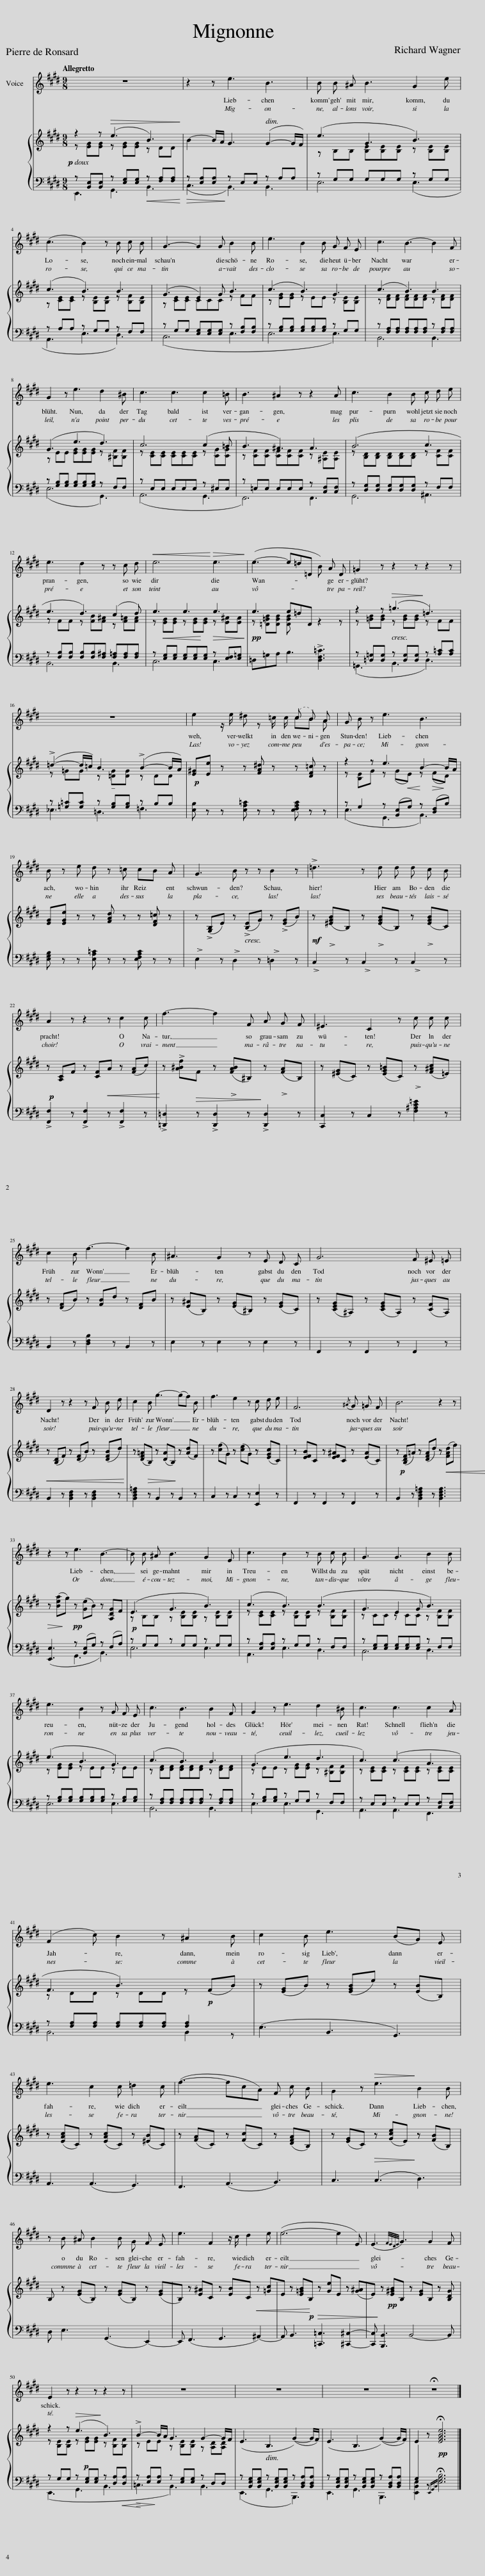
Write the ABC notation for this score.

X:1
%%score ( 1 2 ) { ( 3 4 ) | ( 5 6 ) }
L:1/8
Q:1/4=88
M:9/8
I:linebreak $
K:E
V:1 treble
V:2 treble
V:3 treble
V:4 treble
V:5 bass
V:6 bass
V:1
 z9 | z2 z e3 B3 | B B ^A B3 G2 e |$ (c3 B2) z B c B | G3- G2 G B2 B | %5
 e3 B2 B G F E | c3 B3- B2 F |$ G2 z e3 d2 ^B | c3 c3 c2 =B | B3 ^A2 z z2 A | %10
 c3 B2 B c d e |$ e3 d2 z z c d |!<(! e6!<)!!>(! e3!>)! | (e3- e=d=D B) A D | =G2 z z2 z z2 z |$ %15
 z9 | e2 z/ e/ ^d z =c/ c/ (c B) A | G B z e3 B3 |$ B z e d z =c cB A | G3 B z z B2 z | %20
 !>!=d3 z d d d c B |$ A2 z z2 z c2 c | f3- f2 F A G F | ^E3 C2 z c c c |$ c2 B f3- f2 B | %25
 ^A3 G2 z E D C | G6 F ^E =E |$ D2 z z2 z F B d | c2 B g3- (gf) B | f3 e2 z c d e | %30
 F6{/^A} G =G F | B6 z2 z |$ z2 z e3 B3- | B B ^A B3 G2 E | c3 B2 z B c B | %35
 G3 G3 B2 B |$ e3 B2 z G F E | c3 B3 B2 F | G2 z e3 d2 ^B | c3 c3 c2 A |$ %40
 (F2 c) B2 z ^A2 B | c2 B e3 (BG) E |$ e3 c2 c =d2 c | (f3- fcA) F c B | G2 z!>(! e3!>)! B2 B |$ %45
 z B ^A B2 B G F E | e3 F2 z/ c/ d2 e | (e6- e2 E) | (E3{FEDE} G3) G2 F |$ E2 z z2 z z2 z | %50
 z9 | z9 | z9 | !fermata!z9 |] %54
V:2
 x9 | x9 | x9 |$ x9 | x9 | %5
 x9 | x9 |$ x9 | x9 | x9 | %10
 x9 |$ x9 | x9 | x9 | x9 |$ %15
 x9 | x6 =cB A | x9 |$ x9 | x9 | %20
 x9 |$ x9 | x9 | x9 |$ x9 | %25
 x9 | x9 |$ x9 | x9 | x9 | %30
 x9 | x9 |$ x9 | x9 | x9 | %35
 x9 |$ x9 | x9 | x9 | x9 |$ %40
 x9 | x9 |$ x9 | x9 | x9 |$ %45
 x9 | x9 | x9 | x9 |$ x9 | %50
 x9 | x9 | x9 | x9 |] %54
V:3
 z2 z!>(! (e3 B3)!>)! | B2- B/A/ G3 (G2- G/F/) | (e3 G3 B3) |$ (c3 B3) B3 | (G3 E2) G B3 | %5
 (c3 B3) G3 | (c3 B3) B3 |$ (G3 e3 d3) | c6 (c2 =B | B3 ^A3) A3 | %10
 (B6 c3 |$ e3 d3) (c2 d) | e3 e3!>(! e3!>)! |!pp! e3 e=d=D z2 z | z2 z!>(! (=g3!>)! =d3) |$ %15
 (!>!=d2- d/=c/) B3 (!>!B2- B/A/) |!p! [E^G][Ee] z z [FA^d] z z [DF=c] z | z2 z e3 B2- B/A/ |$ [EG][EGe] z z [FAd] z z [DF=c] z | z (!>![G,B,]E) z (!>![B,E]G) z (!>![EG]B) | %20
 z (!>![^EGB]B,) z (!>![EGB]B,) z (!>![EGB]C) |$ z [A,C]F z [CF]A z ([FA]c) | z !>![A^Bf]F z (!>![FAB]^B,) z (!>![FA]B,) | z ([^EG]C) z ([EG=B]C) z ([F^Ac]=E) |$ z ([DF]B) z [FB]d z [DF]B | %25
 z ([E^A]B,) z ([EG]^B,) z ([EG]C) | z ([CEG]^A,) z ([CEG]A,) z ([CF]A,) |$ z ([B,D]F) z ([DF]B) z ([DFB]d) | z ([DF=A]B,) z ([DA]B,) z ([Ad]F) | z ([cf]G) z ([ce]G) z ([EGc]C) | %30
 z [EFB]C z [EF^A]C z ([EA]C) | z ([B,DF]=A) z ([DFA]d) z!<(! ([FAd]!<)!f) |$!>(! z ([Bea]!>)!g)!pp! z ([Ge]B) z [A,DG]F | (E3 G3 B3) | (c3 B3) (B3 | %35
 G3 E2 G B3) |$ (e3 B3 G3) | (c3 B3) B3 | (G3 e3 d3 | c3) (c3 A3 |$ %40
 F3 B3) z!p! (FB) | z ([EG]B) z ([EGB]e) z ([EB]B,) |$ z ([EAc]C) z ([EAc]C) z ([^EB]C) | z ([FA]C) z ([Fc]C) z ([DFA]B,) | z ([EG]C) z ([Gce]E) z ([FB]B,) |$ %45
 B, z ([EG]B,) z ([EG]B,) z ([EG] |B,) z [E^A]C z [EB]C z [=Gc] |E z [E=GB]B, z [Ge]E z ([G^A] |E) z!pp! [E^GB]B, z [EG]B, z [B,DG] |$ z2 z!>(! (e3!>)! B3) | %50
 !>!B2- B/A/ G3 G2- G/F/ | (E3 B,3 (G2-) G/F/) | (E3 B,3 (G2-) G/F/) | E2 z!pp! !fermata![EGBe]6 |] %54
V:4
 z [EG][EG] z [EG][EG] z DD | x9 | z B,B, [B,E][B,E][B,E] z [B,E][B,E] |$ z [CE][CE] z [B,E][B,E] z [B,F][B,E] | z [CE][CE] CCC z FF | %5
 z [EG][EG] z EE z [B,E][B,E] | z [DF][DF] [DF][DF][DF] z [DF][DF] |$ z EE [EG][EG][EG] z [^B,F][B,F] | z [CE][CE] [CE][CE][CE] z [CG][CG] | z [CF][CF] [CF][CF][CF] z [^A,E][A,E] | %10
 z [B,D][B,D] [B,D][B,D][B,D] z [CF][CF] |$ z FF z [FB][F^A] z [F=A][FA] | z!<(! [EG][EG] z [EG]!<)![EG] z [E^A][EA] | z [=D=GB][DGB] [DGB] x5 | z [=GB][GB] z [GB][GB] z FF |$ %15
 z =GG z !tenuto![=DG][DG] z DD | x9 | z [B,E]G z (G!<(!E)!<)! z!>(! (F!>)!D) |$ x9 | x9 | %20
 x9 |$ x9 | x9 | x9 |$ x9 | %25
 x9 | x9 |$ x9 | x9 | x9 | %30
 x9 | x9 |$ x9 | z B,B, z [B,E][B,E] z [B,E][B,E] | z [CE][CE] z [B,E][B,E] z [B,F][B,F] | %35
 z CC z CC z [B,F][B,F] |$ z [EG][EG] z EE z EE | z [DF][DF] [DF][DF][DF] z [DF][DF] | z EE z [EG][EG] z [^B,F][B,F] | z [CE][CE] z [CE][CE] z [CE][CE] |$ %40
 z DD z DD x3 | x9 |$ x9 | x9 | x9 |$ %45
 x9 | x9 | x9 | x9 |$ z [B,E][B,E] z [EG][EG] z [B,F][B,F] | %50
 z EE z [B,E][B,E] z [A,D][A,D] | x9 | x9 | x9 |] %54
V:5
!p! z [B,,E,][B,,E,] z [E,G,][E,G,]!<(! z [F,A,][F,A,]!<)! |!>(! z [E,A,][E,A,]!>)! z E,E, z A,A, | z G,G, G,G,G, z G,G, |$ z A,A, z G,G, z F,F, | z G,G, [E,G,][E,G,][E,G,] z [F,B,][F,B,] | %5
 z [G,B,][G,B,] [G,B,][G,B,][G,B,] z G,G, | z [F,A,][F,A,] [F,A,][F,A,][F,A,] z [F,A,][F,A,] |$ z [G,B,][G,B,] [G,B,][G,B,][G,B,] z F,F, | z E,E, E,E,E, z ^E,E, | z =E,E, E,E,E, z [C,F,][C,F,] | %10
 z [D,G,][D,G,] [D,G,][D,G,][D,G,] z F,F, |$ z [F,B,][F,B,] [F,B,][F,B,][F,^A,] [F,=A,][F,A,][F,A,] | z [E,G,][E,G,] [E,G,][E,G,][E,G,] z [E,F,][E,=G,] | =D,=G,A, B,3 !>![D,F,=C]3 | z [=D,=G,][D,G,] z [D,G,][D,G,] z [A,=C][A,C] |$ %15
 z [=G,=C][G,C] z [G,B,][G,B,] z B,B, | [E,B,] z z [E,A,=C] z z [E,F,A,C] z z | z G,2 z ([B,,E,]G,) z ([D,F,]B,) |$ [E,G,B,] z z [E,A,=C] z z [E,F,A,C] z z | !>!E,2 z !>!D,2 z !>!=D,2 z | %20
!mf! !>!C,2 z !>!C,2 z !>!C,2 z |$!p! !>![F,,F,]2 z !>![F,,F,]2!<(! z !>![F,,F,]2 z!<)! | !>![=D,,=D,]2!>(! z !>![D,,D,]2 z!>)! !>![D,,D,]2 z | [C,,C,]2 z C,2 z !>![F,^A,C=E]2 z |$ B,,2 z [D,F,B,]2 z B,,2 z | %25
 E,2 z E,2 z E,2 z | F,,2 z F,,2 z F,,2 z |$!<(! B,,2 z [B,,D,F,]2 z [B,,D,F,]2 z!<)! | [B,,D,F,=A,]2!>(! z B,,2 z!>)! B,,2 z | C,2 z C,2 z [E,,E,]2 z | %30
 F,,2 z F,,2 z F,,2 z |!p! B,,2 z [B,,D,F,=A,]2 z [B,,D,F,A,]3 |$ [E,,E,]3 z ([B,,E,]G,) z (F,A,) |!p! z G,G, z G,G, z G,G, | z [E,A,][E,A,] z G,G, z F,F, | %35
 z [E,G,][E,G,] [E,G,][E,G,][E,G,] z F,F, |$ z [G,B,][G,B,] [G,B,][G,B,][G,B,] z [G,B,][G,B,] | z [F,A,][F,A,] [F,A,][F,A,][F,A,] z [F,A,][F,A,] | z [G,B,][G,B,] z G,G, z F,F, | z E,E, z E,E, z [C,F,][C,F,] |$ %40
 z [F,A,][F,A,] [F,A,][F,A,][F,A,] [F,A,]2 z | (E,3 B,,3 G,,3) |$ A,,3 (A,,3 G,,3) | F,,3 (A,,3 B,,3) | C,3!>(! (C,3!>)! D,3) |$ %45
 D, E,3 (G,,3 E,,2-) | E,, (F,,3 G,,3!<(! ^A,,2-) | A,,!<)! B,,3!p!!>(! [=C,,=C,]3 [^C,,^C,]2- | [C,,C,]!>)! [B,,,B,,]3 B,,4- B,, |$ z G,G, z!p! [E,G,][E,G,] z [D,A,]!<(![D,A,]!<)! | %50
!>(! z [E,A,][E,A,] z [E,G,][E,G,]!>)! z D,D, | z [B,,E,G,][B,,E,G,] z [B,,E,G,][B,,E,G,] z [B,,D,A,][B,,D,A,] | z [B,,E,G,][B,,E,G,] z [B,,E,G,][B,,E,G,] z [B,,D,A,][B,,D,A,] | [E,,B,,E,]2 z{!fermata!E,,!fermata!G,,!fermata!B,,} !fermata![E,G,B,]6 |] %54
V:6
 E,,3 G,,3 B,,3 | (C,3 B,,3) B,,3 | E,6 (E,3 |$ A,,3 E,3 D,3) | (C,6 E,3 | %5
 E,6 E,3) | B,,6 B,,3 |$ (E,6 G,,3) | (A,,6 G,,3 | F,,6) F,,3 | %10
 G,,6 ^A,,3 |$ B,,6 B,,3 | C,6 C,3 | x9 | (=G,,3 B,,3 =D,3) |$ %15
 _E,3 =D,3 =F,3 | x9 | (E,3 G,,3 B,,3) |$ x9 | x9 | %20
 x9 |$ x9 | x9 | x9 |$ x9 | %25
 x9 | x9 |$ x9 | x9 | x9 | %30
 x9 | x9 |$ x3 G,,3 B,,3 | E,6 E,3 | A,,3 E,3 D,3 | %35
 C,6 D,3 |$ E,6 E,3 | B,,6 B,,3 | E,3 E,3 G,,3 | A,,3 A,,3 F,,3 |$ %40
 B,,6 B,,2 x | x9 |$ x9 | x9 | x9 |$ %45
 x9 | x9 | x9 | x9 |$ (E,,3 G,,3 B,,3 | %50
 =C,3 B,,3) B,,3 | (E,,3 G,,3 B,,,3) | E,,3 G,,3 B,,,3 | G,2 x7 |] %54
